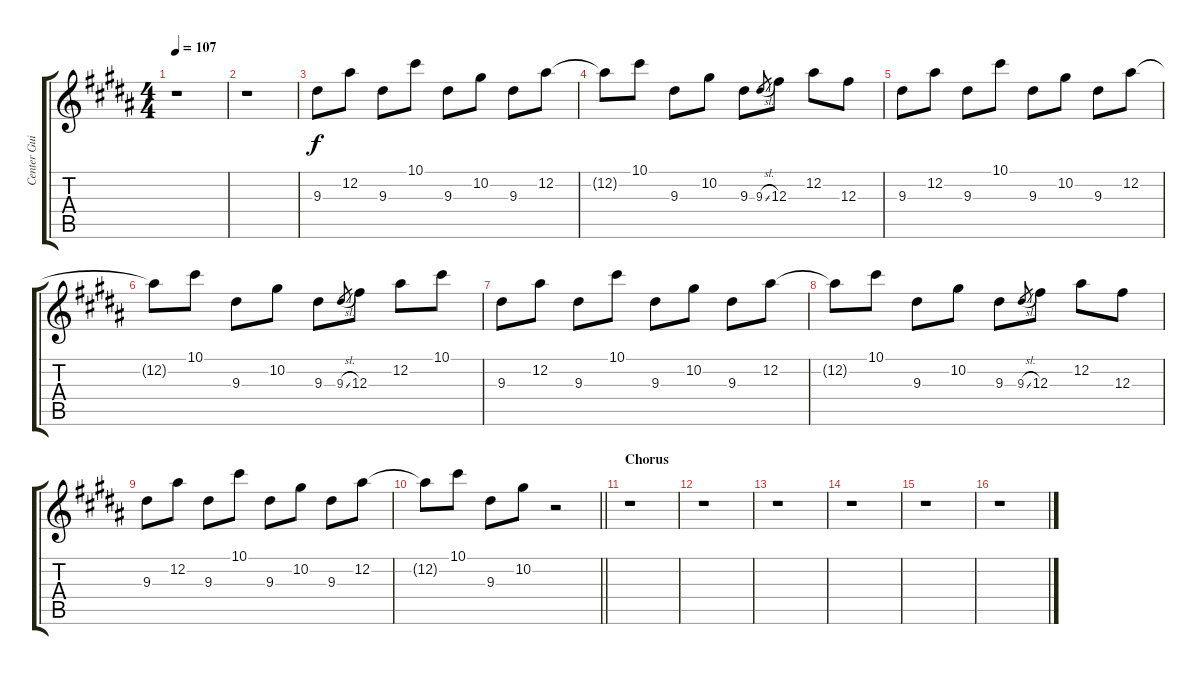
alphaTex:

\track ("Center Guitar" "Center Gui") {instrument electricguitarclean}
\staff {score tabs}
\tuning (Eb4 Bb3 Gb3 Db3 Ab2 Db2) {hide}
\ts (4 4)
\tempo 107
\clef g2
\ks b
r.1{dy f} |
r.1 |
9.3.8 12.2.8 9.3.8 10.1.8 9.3.8 10.2.8 9.3.8 12.2.8 |
12.2{t}.8 10.1.8 9.3.8 10.2.8 9.3.8 9.3{sl}.8{gr} 12.3.8 12.2.8 12.3.8 |
9.3.8 12.2.8 9.3.8 10.1.8 9.3.8 10.2.8 9.3.8 12.2.8 |
12.2{t}.8 10.1.8 9.3.8 10.2.8 9.3.8 9.3{sl}.8{gr} 12.3.8 12.2.8 10.1.8 |
9.3.8 12.2.8 9.3.8 10.1.8 9.3.8 10.2.8 9.3.8 12.2.8 |
12.2{t}.8 10.1.8 9.3.8 10.2.8 9.3.8 9.3{sl}.8{gr} 12.3.8 12.2.8 12.3.8 |
9.3.8 12.2.8 9.3.8 10.1.8 9.3.8 10.2.8 9.3.8 12.2.8 |
\barLineRight lightlight
12.2{t}.8 10.1.8 9.3.8 10.2.8 r.2 |
\section ("" "Chorus")
r.1 |
r.1 |
r.1 |
r.1 |
r.1 |
r.1
